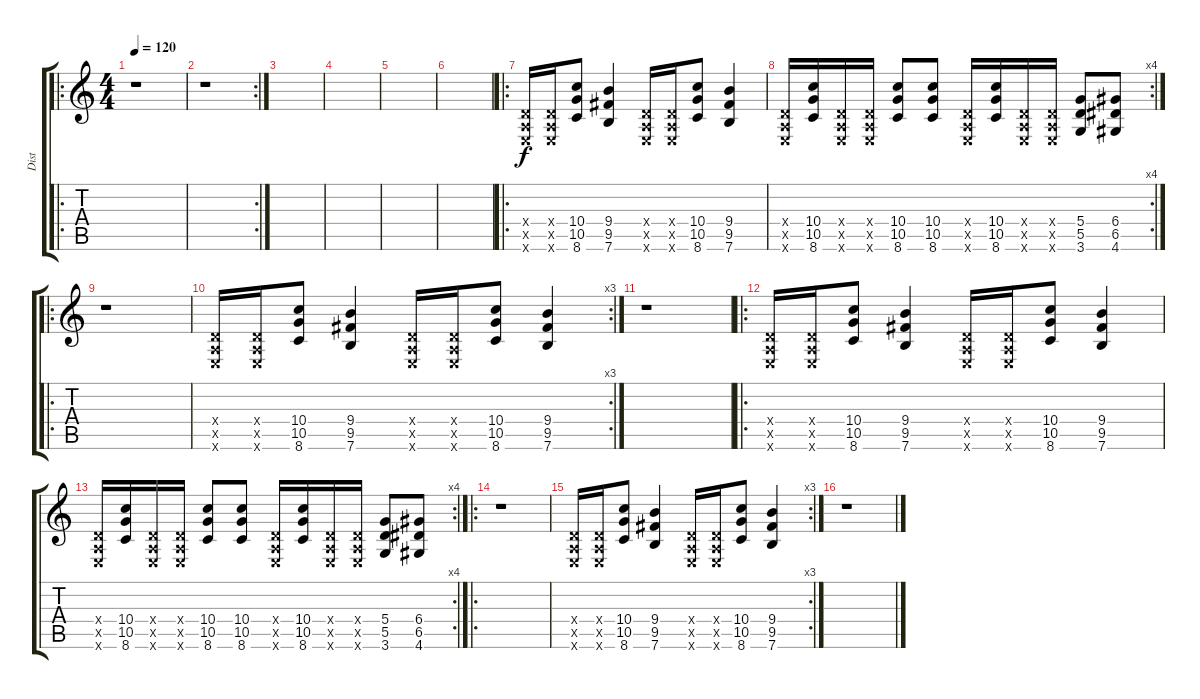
\track ("Dist" "Dist") {instrument distortionguitar}
\staff {score tabs}
\tuning (E4 B3 G3 D3 A2 E2) {hide}
\ro
\ts (4 4)
\tempo 120
\clef g2
\ks c
r.1{dy f instrument distortionguitar} |
\rc 2
r.1 |
|
|
|
|
\ro
(0.4{x} 0.5{x} 0.6{x}).16 (0.4{x} 0.5{x} 0.6{x}).16 (10.4 10.5 8.6).8 (9.4 9.5 7.6).4 (0.4{x} 0.5{x} 0.6{x}).16 (0.4{x} 0.5{x} 0.6{x}).16 (10.4 10.5 8.6).8 (9.4 9.5 7.6).4 |
\rc 4
(0.4{x} 0.5{x} 0.6{x}).16 (10.4 10.5 8.6).16 (0.4{x} 0.5{x} 0.6{x}).16 (0.4{x} 0.5{x} 0.6{x}).16 (10.4 10.5 8.6).8 (10.4 10.5 8.6).8 (0.4{x} 0.5{x} 0.6{x}).16 (10.4 10.5 8.6).16 (0.4{x} 0.5{x} 0.6{x}).16 (0.4{x} 0.5{x} 0.6{x}).16 (5.4 5.5 3.6).8 (6.4 6.5 4.6).8 |
\ro
r.1 |
\rc 3
(0.4{x} 0.5{x} 0.6{x}).16 (0.4{x} 0.5{x} 0.6{x}).16 (10.4 10.5 8.6).8 (9.4 9.5 7.6).4 (0.4{x} 0.5{x} 0.6{x}).16 (0.4{x} 0.5{x} 0.6{x}).16 (10.4 10.5 8.6).8 (9.4 9.5 7.6).4 |
r.1 |
\ro
(0.4{x} 0.5{x} 0.6{x}).16 (0.4{x} 0.5{x} 0.6{x}).16 (10.4 10.5 8.6).8 (9.4 9.5 7.6).4 (0.4{x} 0.5{x} 0.6{x}).16 (0.4{x} 0.5{x} 0.6{x}).16 (10.4 10.5 8.6).8 (9.4 9.5 7.6).4 |
\rc 4
(0.4{x} 0.5{x} 0.6{x}).16 (10.4 10.5 8.6).16 (0.4{x} 0.5{x} 0.6{x}).16 (0.4{x} 0.5{x} 0.6{x}).16 (10.4 10.5 8.6).8 (10.4 10.5 8.6).8 (0.4{x} 0.5{x} 0.6{x}).16 (10.4 10.5 8.6).16 (0.4{x} 0.5{x} 0.6{x}).16 (0.4{x} 0.5{x} 0.6{x}).16 (5.4 5.5 3.6).8 (6.4 6.5 4.6).8 |
\ro
r.1 |
\rc 3
(0.4{x} 0.5{x} 0.6{x}).16 (0.4{x} 0.5{x} 0.6{x}).16 (10.4 10.5 8.6).8 (9.4 9.5 7.6).4 (0.4{x} 0.5{x} 0.6{x}).16 (0.4{x} 0.5{x} 0.6{x}).16 (10.4 10.5 8.6).8 (9.4 9.5 7.6).4 |
r.1
